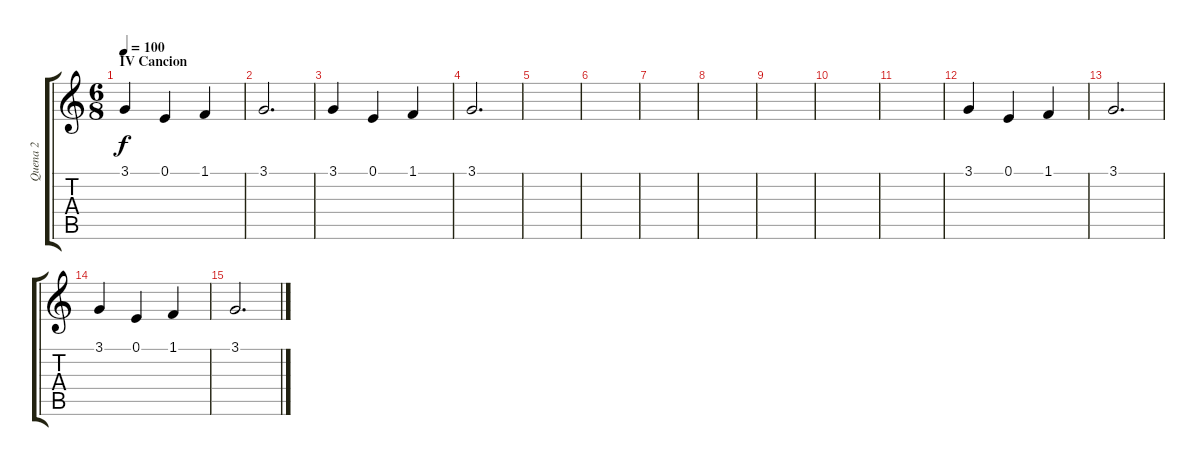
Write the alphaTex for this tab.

\track ("Quena 2" "Quena 2") {instrument piccolo}
\staff {score tabs}
\tuning (E4 B3 G3 D3 A2 E2) {hide}
\ts (6 8)
\section ("" "IV Cancion")
\tempo 100
\clef g2
\ks c
3.1.4{dy f instrument piccolo} 0.1.4 1.1.4 |
3.1.2{d} |
3.1.4 0.1.4 1.1.4 |
3.1.2{d} |
|
|
|
|
|
|
|
3.1.4 0.1.4 1.1.4 |
3.1.2{d} |
3.1.4 0.1.4 1.1.4 |
3.1.2{d}
